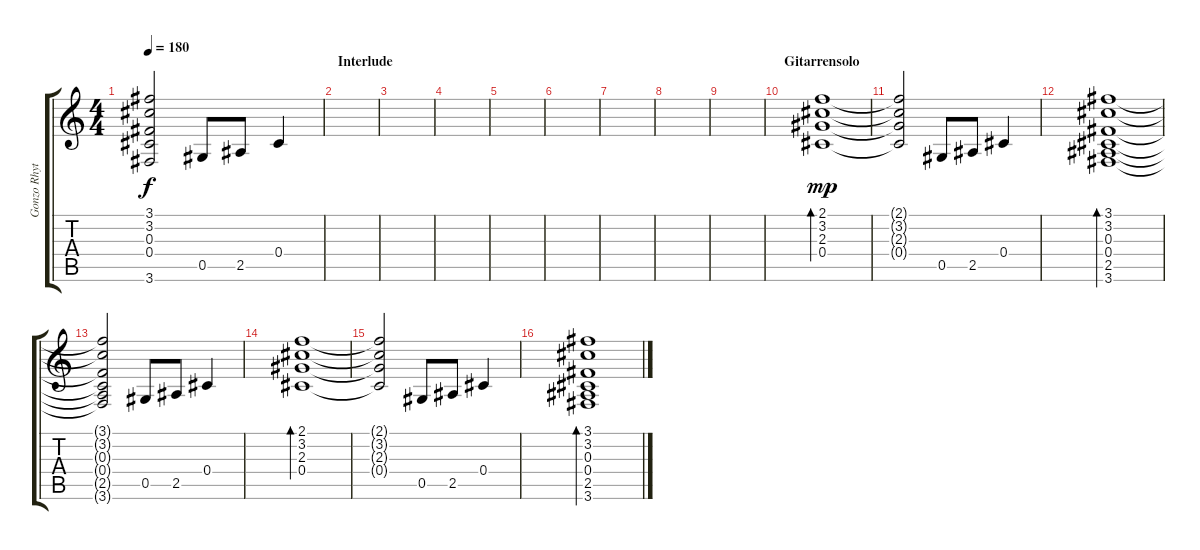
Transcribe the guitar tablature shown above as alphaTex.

\track ("Gonzo Rhythm I" "Gonzo Rhyt") {instrument electricguitarclean}
\staff {score tabs}
\tuning (Eb4 Bb3 Gb3 Db3 Ab2 Eb2) {hide}
\ts (4 4)
\tempo 180
\clef g2
\ks c
(3.1{t} 3.2{t} 0.3{t} 0.4{t} 3.6{t}).2{dy f} 0.5.8 2.5.8 0.4.4 |
\section ("" "Interlude")
|
|
|
|
|
|
|
|
\section ("" "Gitarrensolo")
(2.1 3.2 2.3 0.4).1{bd 120 dy mp} |
(2.1{t} 3.2{t} 2.3{t} 0.4{t}).2 0.5.8 2.5.8 0.4.4 |
(3.1 3.2 0.3 0.4 2.5 3.6).1{bd 120} |
(3.1{t} 3.2{t} 0.3{t} 0.4{t} 2.5{t} 3.6{t}).2 0.5.8 2.5.8 0.4.4 |
(2.1 3.2 2.3 0.4).1{bd 120} |
(2.1{t} 3.2{t} 2.3{t} 0.4{t}).2 0.5.8 2.5.8 0.4.4 |
(3.1 3.2 0.3 0.4 2.5 3.6).1{bd 120}
